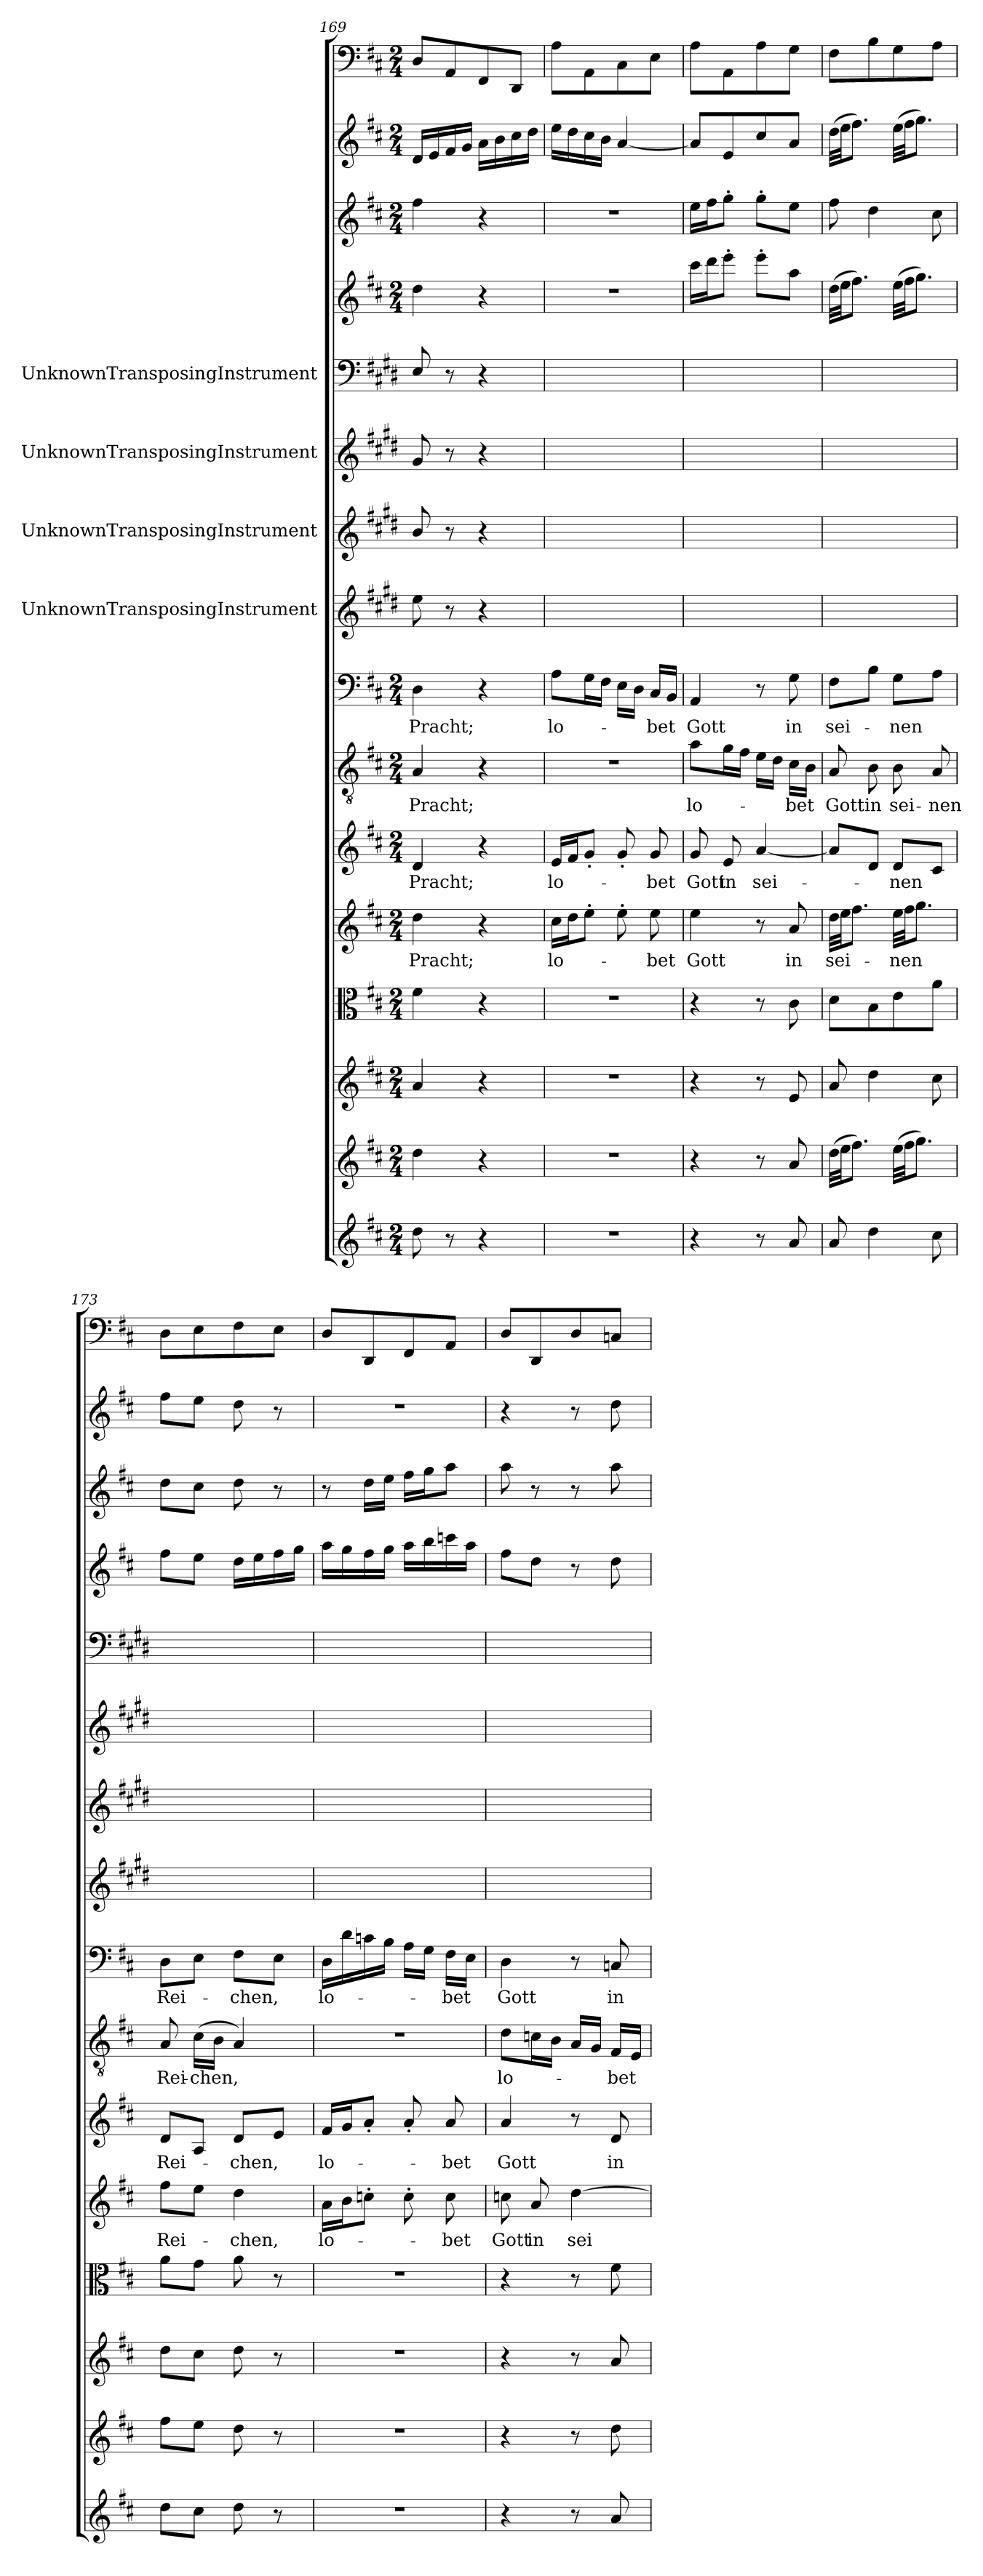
**kern	**kern	**kern	**kern	**kern	**text	**kern	**text	**kern	**text	**kern	**text	**kern	**kern	**kern	**kern	**kern	**kern	**kern	**kern
*part16	*part15	*part14	*part13	*part12	*part12	*part11	*part11	*part10	*part10	*part9	*part9	*part8	*part7	*part6	*part5	*part4	*part3	*part2	*part1
*staff16	*staff15	*staff14	*staff13	*staff12	*staff12	*staff11	*staff11	*staff10	*staff10	*staff9	*staff9	*staff8	*staff7	*staff6	*staff5	*staff4	*staff3	*staff2	*staff1
*	*	*	*	*	*	*	*	*	*	*	*	*I"UnknownTransposingInstrument	*I"UnknownTransposingInstrument	*I"UnknownTransposingInstrument	*I"UnknownTransposingInstrument	*	*	*	*
*clefG2	*clefG2	*clefG2	*clefC3	*clefG2	*	*clefG2	*	*clefGv2	*	*clefF4	*	*clefG2	*clefG2	*clefG2	*clefF4	*clefG2	*clefG2	*clefG2	*clefF4
*	*	*	*	*	*	*	*	*	*	*	*	*ITrd1c2	*ITrd1c2	*ITrd1c2	*ITrd1c2	*	*	*	*
*k[f#c#]	*k[f#c#]	*k[f#c#]	*k[f#c#]	*k[f#c#]	*	*k[f#c#]	*	*k[f#c#]	*	*k[f#c#]	*	*k[f#c#]	*k[f#c#]	*k[f#c#]	*k[f#c#]	*k[f#c#]	*k[f#c#]	*k[f#c#]	*k[f#c#]
*D:	*D:	*D:	*D:	*D:	*	*D:	*	*D:	*	*D:	*	*	*	*	*	*D:	*D:	*D:	*D:
*M2/4	*M2/4	*M2/4	*M2/4	*M2/4	*	*M2/4	*	*M2/4	*	*M2/4	*	*	*	*	*	*M2/4	*M2/4	*M2/4	*M2/4
=169	=169	=169	=169	=169	=169	=169	=169	=169	=169	=169	=169	=169	=169	=169	=169	=169	=169	=169	=169
8dd\	4dd\	4a/	4f#\	4dd\	Pracht;	4d/	Pracht;	4A/	Pracht;	4D\	Pracht;	8dd\	8a/	8f#/	8D/	4dd\	4ff#\	16d/LL	8D/L
.	.	.	.	.	.	.	.	.	.	.	.	.	.	.	.	.	.	16e/	.
8r	.	.	.	.	.	.	.	.	.	.	.	8r	8r	8r	8r	.	.	16f#/	8AA/
.	.	.	.	.	.	.	.	.	.	.	.	.	.	.	.	.	.	16g/JJ	.
4r	4r	4r	4r	4r	.	4r	.	4r	.	4r	.	4r	4r	4r	4r	4r	4r	16a\LL	8FF#/
.	.	.	.	.	.	.	.	.	.	.	.	.	.	.	.	.	.	16b\	.
.	.	.	.	.	.	.	.	.	.	.	.	.	.	.	.	.	.	16cc#\	8DD/J
.	.	.	.	.	.	.	.	.	.	.	.	.	.	.	.	.	.	16dd\JJ	.
=170	=170	=170	=170	=170	=170	=170	=170	=170	=170	=170	=170	=170	=170	=170	=170	=170	=170	=170	=170
2r	2r	2r	2r	16cc#\LL	lo-	16e/LL	lo-	2r	.	8A\L	lo-	2r	2r	2r	2r	2r	2r	16ee\LL	8A\L
.	.	.	.	16dd\J	.	16f#/J	.	.	.	.	.	.	.	.	.	.	.	16dd\	.
.	.	.	.	8ee'\J	.	8g'/J	.	.	.	16G\L	.	.	.	.	.	.	.	16cc#\	8AA\
.	.	.	.	.	.	.	.	.	.	16F#\JJ	.	.	.	.	.	.	.	16b\JJ	.
.	.	.	.	8ee'\	.	8g'/	.	.	.	16E\LL	.	.	.	.	.	.	.	[4a/	8C#\
.	.	.	.	.	.	.	.	.	.	16D\JJ	.	.	.	.	.	.	.	.	.
.	.	.	.	8ee\	-bet	8g/	-bet	.	.	16C#/LL	-bet	.	.	.	.	.	.	.	8E\J
.	.	.	.	.	.	.	.	.	.	16BB/JJ	.	.	.	.	.	.	.	.	.
=171	=171	=171	=171	=171	=171	=171	=171	=171	=171	=171	=171	=171	=171	=171	=171	=171	=171	=171	=171
4r	4r	4r	4r	4ee\	Gott	8g/	Gott	8a\L	lo-	4AA/	Gott	2r	2r	2r	2r	16ccc#\LL	16ee\LL	8a/L]	8A\L
.	.	.	.	.	.	.	.	.	.	.	.	.	.	.	.	16ddd\J	16ff#\J	.	.
.	.	.	.	.	.	8e/	in	16g\L	.	.	.	.	.	.	.	8eee'\J	8gg'\J	8e/	8AA\
.	.	.	.	.	.	.	.	16f#\JJ	.	.	.	.	.	.	.	.	.	.	.
8r	8r	8r	8r	8r	.	[4a/	sei-	16e\LL	.	8r	.	.	.	.	.	8eee'\L	8gg'\L	8cc#/	8A\
.	.	.	.	.	.	.	.	16d\JJ	.	.	.	.	.	.	.	.	.	.	.
8a/	8a/	8e/	8c#\	8a/	in	.	.	16c#\LL	-bet	8G\	in	.	.	.	.	8aa\J	8ee\J	8a/J	8G\J
.	.	.	.	.	.	.	.	16B\JJ	.	.	.	.	.	.	.	.	.	.	.
=172	=172	=172	=172	=172	=172	=172	=172	=172	=172	=172	=172	=172	=172	=172	=172	=172	=172	=172	=172
8a/	(32dd\LLL	8a/	8d\L	32dd\LLL	sei-	8a/L]	.	8A/	Gott	8F#\L	sei-	2r	2r	2r	2r	(32dd\LLL	8ff#\	(32dd\LLL	8F#\L
.	32ee\JJ	.	.	32ee\JJ	.	.	.	.	.	.	.	.	.	.	.	32ee\JJ	.	32ee\JJ	.
.	8.ff#\J)	.	.	8.ff#\J	.	.	.	.	.	.	.	.	.	.	.	8.ff#\J)	.	8.ff#\J)	.
4dd\	.	4dd\	8B\	.	.	8d/J	.	8B\	in	8B\J	.	.	.	.	.	.	4dd\	.	8B\
.	(32ee\LLL	.	8e\	32ee\LLL	-nen	8d/L	-nen	8B\	sei-	8G\L	-nen	.	.	.	.	(32ee\LLL	.	(32ee\LLL	8G\
.	32ff#\JJ	.	.	32ff#\JJ	.	.	.	.	.	.	.	.	.	.	.	32ff#\JJ	.	32ff#\JJ	.
.	8.gg\J)	.	.	8.gg\J	.	.	.	.	.	.	.	.	.	.	.	8.gg\J)	.	8.gg\J)	.
8cc#\	.	8cc#\	8a\J	.	.	8c#/J	.	8A/	-nen	8A\J	.	.	.	.	.	.	8cc#\	.	8A\J
=173	=173	=173	=173	=173	=173	=173	=173	=173	=173	=173	=173	=173	=173	=173	=173	=173	=173	=173	=173
8dd\L	8ff#\L	8dd\L	8a\L	8ff#\L	Rei-	8d/L	Rei-	8A/	Rei-	8D\L	Rei-	2r	2r	2r	2r	8ff#\L	8dd\L	8ff#\L	8D\L
8cc#\J	8ee\J	8cc#\J	8g\J	8ee\J	.	8A/J	.	(16c#\LL	-chen,	8E\J	.	.	.	.	.	8ee\J	8cc#\J	8ee\J	8E\
.	.	.	.	.	.	.	.	16B\JJ	.	.	.	.	.	.	.	.	.	.	.
8dd\	8dd\	8dd\	8a\	4dd\	-chen,	8d/L	-chen,	4A/)	.	8F#\L	-chen,	.	.	.	.	16dd\LL	8dd\	8dd\	8F#\
.	.	.	.	.	.	.	.	.	.	.	.	.	.	.	.	16ee\	.	.	.
8r	8r	8r	8r	.	.	8e/J	.	.	.	8E\J	.	.	.	.	.	16ff#\	8r	8r	8E\J
.	.	.	.	.	.	.	.	.	.	.	.	.	.	.	.	16gg\JJ	.	.	.
=174	=174	=174	=174	=174	=174	=174	=174	=174	=174	=174	=174	=174	=174	=174	=174	=174	=174	=174	=174
2r	2r	2r	2r	16a\LL	lo-	16f#/LL	lo-	2r	.	16D\LL	lo-	2r	2r	2r	2r	16aa\LL	8r	2r	8D/L
.	.	.	.	16b\J	.	16g/J	.	.	.	16d\	.	.	.	.	.	16gg\	.	.	.
.	.	.	.	8ccn'\J	.	8a'/J	.	.	.	16cn\	.	.	.	.	.	16ff#\	16dd\LL	.	8DD/
.	.	.	.	.	.	.	.	.	.	16B\JJ	.	.	.	.	.	16gg\JJ	16ee\JJ	.	.
.	.	.	.	8cc'\	.	8a'/	.	.	.	16A\LL	.	.	.	.	.	16aa\LL	16ff#\LL	.	8FF#/
.	.	.	.	.	.	.	.	.	.	16G\JJ	.	.	.	.	.	16bb\	16gg\J	.	.
.	.	.	.	8cc\	-bet	8a/	-bet	.	.	16F#\LL	-bet	.	.	.	.	16cccn\	8aa\J	.	8AA/J
.	.	.	.	.	.	.	.	.	.	16E\JJ	.	.	.	.	.	16aa\JJ	.	.	.
=175	=175	=175	=175	=175	=175	=175	=175	=175	=175	=175	=175	=175	=175	=175	=175	=175	=175	=175	=175
4r	4r	4r	4r	8ccn\	Gott	4a/	Gott	8d\L	lo-	4D\	Gott	2r	2r	2r	2r	8ff#\L	8aa\	4r	8D/L
.	.	.	.	8a/	in	.	.	16cn\L	.	.	.	.	.	.	.	8dd\J	8r	.	8DD/
.	.	.	.	.	.	.	.	16B\JJ	.	.	.	.	.	.	.	.	.	.	.
8r	8r	8r	8r	[4dd\	sei-	8r	.	16A/LL	.	8r	.	.	.	.	.	8r	8r	8r	8D/
.	.	.	.	.	.	.	.	16G/JJ	.	.	.	.	.	.	.	.	.	.	.
8a/	8dd\	8a/	8f#\	.	.	8d/	in	16F#/LL	-bet	8Cn/	in	.	.	.	.	8dd\	8aa\	8dd\	8Cn/J
.	.	.	.	.	.	.	.	16E/JJ	.	.	.	.	.	.	.	.	.	.	.
=	=	=	=	=	=	=	=	=	=	=	=	=	=	=	=	=	=	=	=
*-	*-	*-	*-	*-	*-	*-	*-	*-	*-	*-	*-	*-	*-	*-	*-	*-	*-	*-	*-
